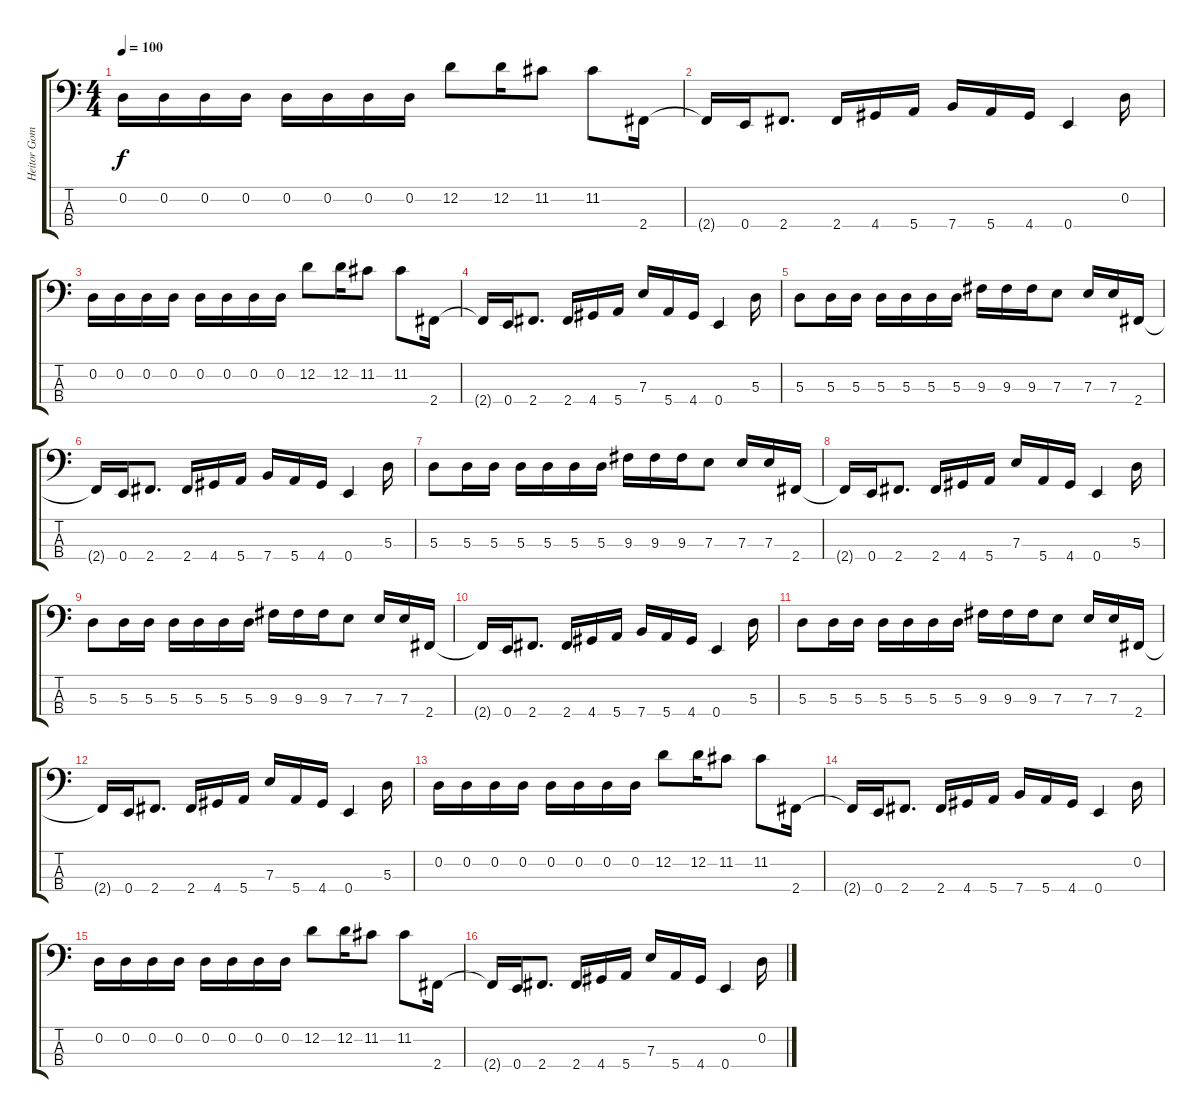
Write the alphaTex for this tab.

\track ("Heitor Gomes" "Heitor Gom") {instrument electricbassfinger}
\staff {score tabs}
\tuning (G2 D2 A1 E1) {hide}
\ts (4 4)
\tempo 100
\clef f4
\ks c
0.2.16{dy f} 0.2.16 0.2.16 0.2.16 0.2.16 0.2.16 0.2.16 0.2.16 12.2.8 12.2.16 11.2.8 11.2.8 2.4.16 |
2.4{t}.16 0.4.16 2.4.8{d} 2.4.16 4.4.16 5.4.16 7.4.16 5.4.16 4.4.16 0.4.4 0.2.16 |
0.2.16 0.2.16 0.2.16 0.2.16 0.2.16 0.2.16 0.2.16 0.2.16 12.2.8 12.2.16 11.2.8 11.2.8 2.4.16 |
2.4{t}.16 0.4.16 2.4.8{d} 2.4.16 4.4.16 5.4.16 7.3.16 5.4.16 4.4.16 0.4.4 5.3.16 |
5.3.8 5.3.16 5.3.16 5.3.16 5.3.16 5.3.16 5.3.16 9.3.16 9.3.16 9.3.16 7.3.8 7.3.16 7.3.16 2.4.16 |
2.4{t}.16 0.4.16 2.4.8{d} 2.4.16 4.4.16 5.4.16 7.4.16 5.4.16 4.4.16 0.4.4 5.3.16 |
5.3.8 5.3.16 5.3.16 5.3.16 5.3.16 5.3.16 5.3.16 9.3.16 9.3.16 9.3.16 7.3.8 7.3.16 7.3.16 2.4.16 |
2.4{t}.16 0.4.16 2.4.8{d} 2.4.16 4.4.16 5.4.16 7.3.16 5.4.16 4.4.16 0.4.4 5.3.16 |
5.3.8 5.3.16 5.3.16 5.3.16 5.3.16 5.3.16 5.3.16 9.3.16 9.3.16 9.3.16 7.3.8 7.3.16 7.3.16 2.4.16 |
2.4{t}.16 0.4.16 2.4.8{d} 2.4.16 4.4.16 5.4.16 7.4.16 5.4.16 4.4.16 0.4.4 5.3.16 |
5.3.8 5.3.16 5.3.16 5.3.16 5.3.16 5.3.16 5.3.16 9.3.16 9.3.16 9.3.16 7.3.8 7.3.16 7.3.16 2.4.16 |
2.4{t}.16 0.4.16 2.4.8{d} 2.4.16 4.4.16 5.4.16 7.3.16 5.4.16 4.4.16 0.4.4 5.3.16 |
0.2.16 0.2.16 0.2.16 0.2.16 0.2.16 0.2.16 0.2.16 0.2.16 12.2.8 12.2.16 11.2.8 11.2.8 2.4.16 |
2.4{t}.16 0.4.16 2.4.8{d} 2.4.16 4.4.16 5.4.16 7.4.16 5.4.16 4.4.16 0.4.4 0.2.16 |
0.2.16 0.2.16 0.2.16 0.2.16 0.2.16 0.2.16 0.2.16 0.2.16 12.2.8 12.2.16 11.2.8 11.2.8 2.4.16 |
2.4{t}.16 0.4.16 2.4.8{d} 2.4.16 4.4.16 5.4.16 7.3.16 5.4.16 4.4.16 0.4.4 0.2.16
